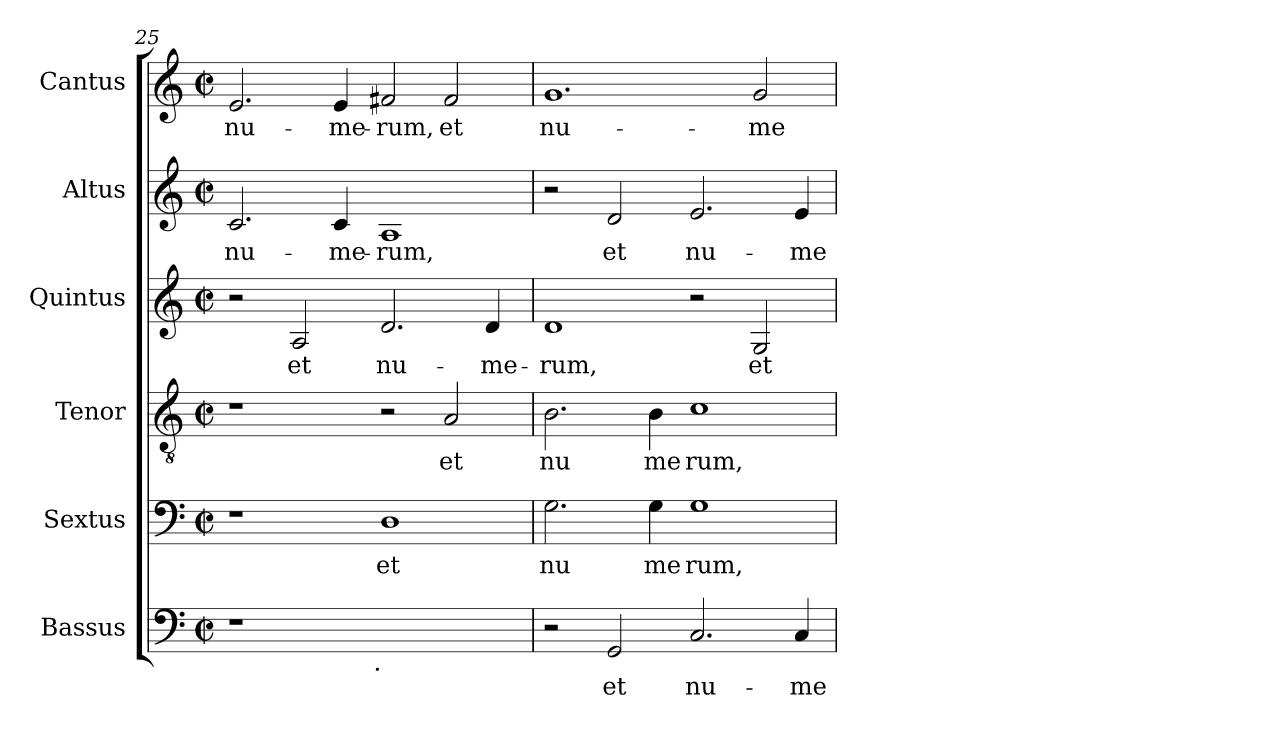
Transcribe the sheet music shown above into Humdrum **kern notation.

**kern	**text	**kern	**text	**kern	**text	**kern	**text	**kern	**text	**kern	**text
*part6	*part6	*part5	*part5	*part4	*part4	*part3	*part3	*part2	*part2	*part1	*part1
*staff6	*staff6	*staff5	*staff5	*staff4	*staff4	*staff3	*staff3	*staff2	*staff2	*staff1	*staff1
*I"Bassus	*	*I"Sextus	*	*I"Tenor	*	*I"Quintus	*	*I"Altus	*	*I"Cantus	*
*clefF4	*	*clefF4	*	*clefGv2	*	*clefG2	*	*clefG2	*	*clefG2	*
*k[]	*	*k[]	*	*k[]	*	*k[]	*	*k[]	*	*k[]	*
*C:	*	*C:	*	*C:	*	*C:	*	*C:	*	*C:	*
*M2/2	*	*M2/2	*	*M2/2	*	*M2/2	*	*M2/2	*	*M2/2	*
*met(c|)	*	*met(c|)	*	*met(c|)	*	*met(c|)	*	*met(c|)	*	*met(c|)	*
=25	=25	=25	=25	=25	=25	=25	=25	=25	=25	=25	=25
!	!	!	!	!	!	!	!	!	!LO:LY:b:cj	!	!LO:LY:b:cj
*^	*	*	*	*	*	*	*	*	*	*	*
1r	2ryy	.	1r	.	1r	.	2r	.	2.c/	nu-	2.e/	nu-
!	!	!	!	!	!	!	!	!LO:LY:b:cj	!	!	!	!
.	4ryy	.	.	.	.	.	2A/	et	.	.	.	.
!	!	!	!	!	!	!	!	!	!	!LO:LY:b:cj	!	!LO:LY:b:cj
.	8...ryy	.	.	.	.	.	.	.	4c/	-me-	4e/	-me-
!	!LO:TX:b:t=.	!	!	!	!	!	!	!	!	!	!	!
.	1ryy	.	.	.	.	.	.	.	.	.	.	.
!	!	!	!	!LO:LY:b:cj	!	!	!	!LO:LY:b:cj	!	!LO:LY:b:cj	!	!LO:LY:b:cj
1ryy	.	.	1D	et	2r	.	2.d/	nu-	1A	-rum,	2f#X/	-rum,
!	!	!	!	!	!	!LO:LY:b:cj	!	!	!	!	!	!LO:LY:b:cj
.	.	.	.	.	2A/	et	.	.	.	.	2f#/	et
!	!	!	!	!	!	!	!	!LO:LY:b:cj	!	!	!	!
.	.	.	.	.	.	.	4d/	-me-	.	.	.	.
.	64ryy	.	.	.	.	.	.	.	.	.	.	.
=26	=26	=26	=26	=26	=26	=26	=26	=26	=26	=26	=26	=26
!	!	!	!	!LO:LY:b:cj	!	!LO:LY:b:cj	!	!LO:LY:b:cj	!	!	!	!LO:LY:b:cj
*v	*v	*	*	*	*	*	*	*	*	*	*	*
2r	.	2.G\	nu	2.B\	nu	1d	-rum,	2r	.	1.g	nu-
!	!LO:LY:b:cj	!	!	!	!	!	!	!	!LO:LY:b:cj	!	!
2GG/	et	.	.	.	.	.	.	2d/	et	.	.
!	!	!	!LO:LY:b:cj	!	!LO:LY:b:cj	!	!	!	!	!	!
.	.	4G\	me	4B\	me	.	.	.	.	.	.
!	!LO:LY:b:cj	!	!LO:LY:b:cj	!	!LO:LY:b:cj	!	!	!	!LO:LY:b:cj	!	!
2.C/	nu-	1G	rum,	1c	rum,	2r	.	2.e/	nu-	.	.
!	!	!	!	!	!	!	!LO:LY:b:cj	!	!	!	!LO:LY:b:cj
.	.	.	.	.	.	2G/	et	.	.	2g/	-me-
!	!LO:LY:b:cj	!	!	!	!	!	!	!	!LO:LY:b:cj	!	!
4C/	-me-	.	.	.	.	.	.	4e/	-me-	.	.
=	=	=	=	=	=	=	=	=	=	=	=
*-	*-	*-	*-	*-	*-	*-	*-	*-	*-	*-	*-
